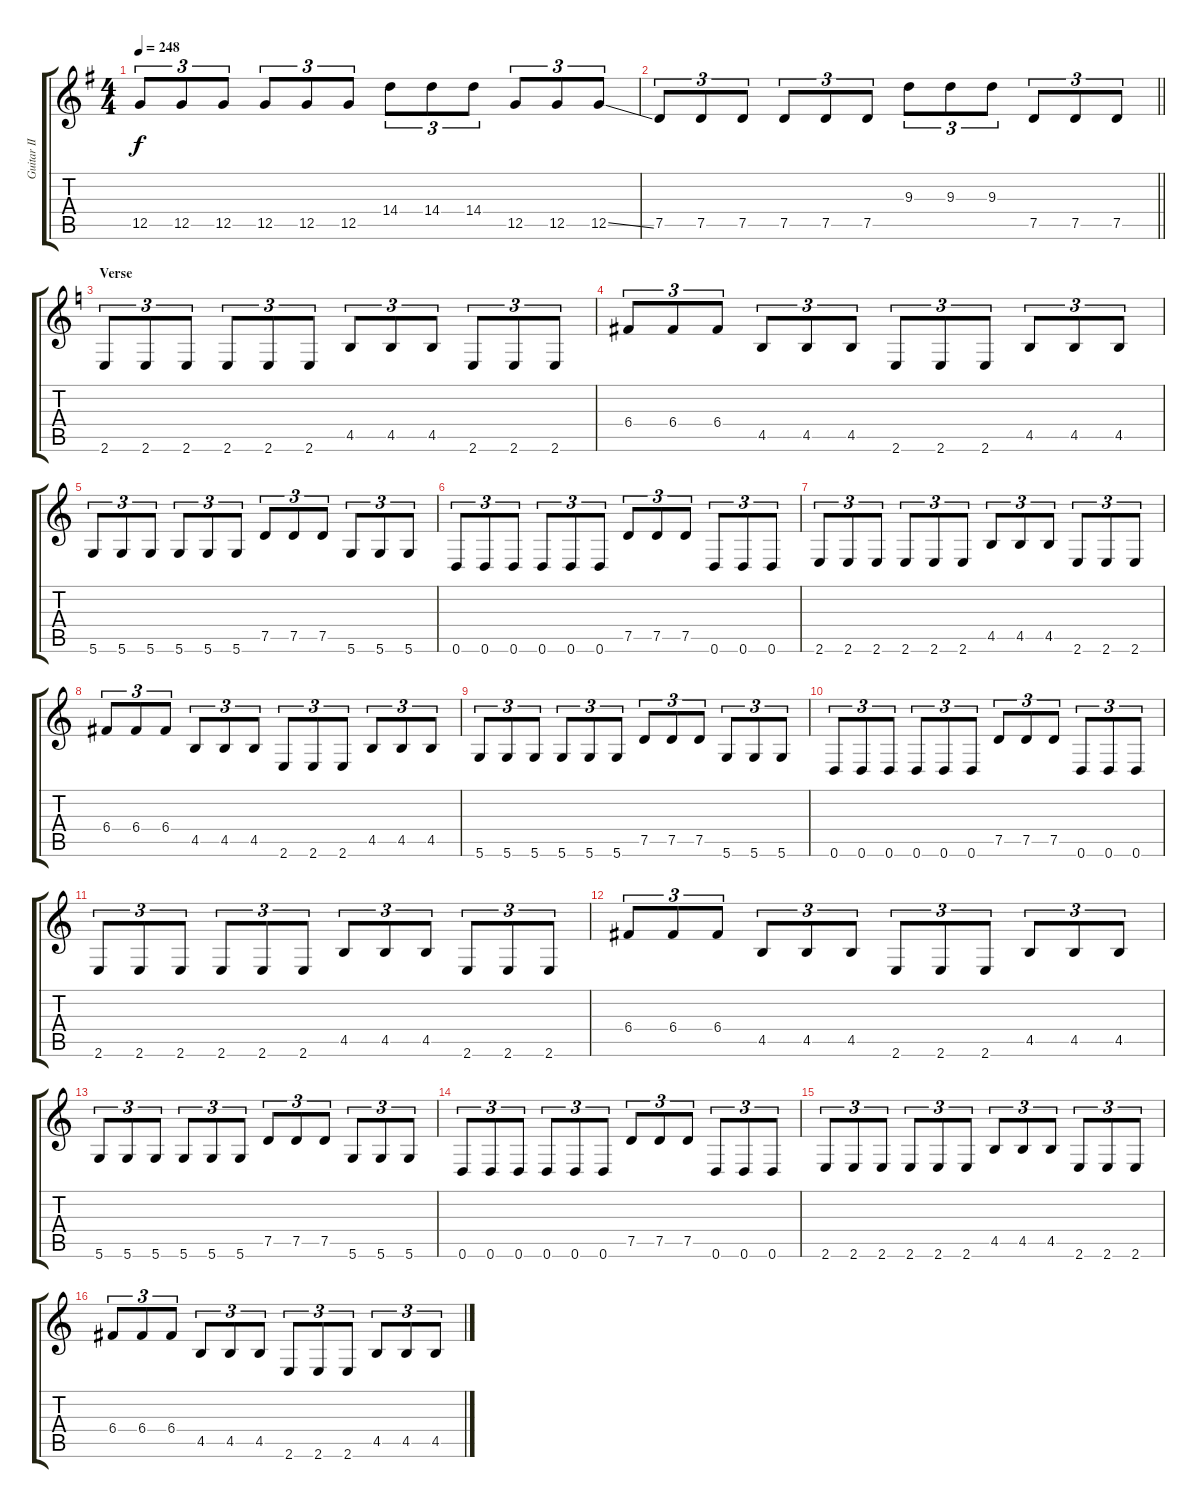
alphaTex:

\track ("Guitar II" "Guitar II") {instrument distortionguitar}
\staff {score tabs}
\tuning (D4 A3 F3 C3 G2 D2) {hide}
\ts (4 4)
\tempo 248
\clef g2
\ks g
12.5.8{tu (3 2) dy f} 12.5.8{tu (3 2)} 12.5.8{tu (3 2)} 12.5.8{tu (3 2)} 12.5.8{tu (3 2)} 12.5.8{tu (3 2)} 14.4.8{tu (3 2)} 14.4.8{tu (3 2)} 14.4.8{tu (3 2)} 12.5.8{tu (3 2)} 12.5.8{tu (3 2)} 12.5{ss}.8{tu (3 2)} |
\barLineRight lightlight
7.5.8{tu (3 2)} 7.5.8{tu (3 2)} 7.5.8{tu (3 2)} 7.5.8{tu (3 2)} 7.5.8{tu (3 2)} 7.5.8{tu (3 2)} 9.3.8{tu (3 2)} 9.3.8{tu (3 2)} 9.3.8{tu (3 2)} 7.5.8{tu (3 2)} 7.5.8{tu (3 2)} 7.5.8{tu (3 2)} |
\section ("" "Verse")
\ks c
2.6.8{tu (3 2)} 2.6.8{tu (3 2)} 2.6.8{tu (3 2)} 2.6.8{tu (3 2)} 2.6.8{tu (3 2)} 2.6.8{tu (3 2)} 4.5.8{tu (3 2)} 4.5.8{tu (3 2)} 4.5.8{tu (3 2)} 2.6.8{tu (3 2)} 2.6.8{tu (3 2)} 2.6.8{tu (3 2)} |
6.4.8{tu (3 2)} 6.4.8{tu (3 2)} 6.4.8{tu (3 2)} 4.5.8{tu (3 2)} 4.5.8{tu (3 2)} 4.5.8{tu (3 2)} 2.6.8{tu (3 2)} 2.6.8{tu (3 2)} 2.6.8{tu (3 2)} 4.5.8{tu (3 2)} 4.5.8{tu (3 2)} 4.5.8{tu (3 2)} |
5.6.8{tu (3 2)} 5.6.8{tu (3 2)} 5.6.8{tu (3 2)} 5.6.8{tu (3 2)} 5.6.8{tu (3 2)} 5.6.8{tu (3 2)} 7.5.8{tu (3 2)} 7.5.8{tu (3 2)} 7.5.8{tu (3 2)} 5.6.8{tu (3 2)} 5.6.8{tu (3 2)} 5.6.8{tu (3 2)} |
0.6.8{tu (3 2)} 0.6.8{tu (3 2)} 0.6.8{tu (3 2)} 0.6.8{tu (3 2)} 0.6.8{tu (3 2)} 0.6.8{tu (3 2)} 7.5.8{tu (3 2)} 7.5.8{tu (3 2)} 7.5.8{tu (3 2)} 0.6.8{tu (3 2)} 0.6.8{tu (3 2)} 0.6.8{tu (3 2)} |
2.6.8{tu (3 2)} 2.6.8{tu (3 2)} 2.6.8{tu (3 2)} 2.6.8{tu (3 2)} 2.6.8{tu (3 2)} 2.6.8{tu (3 2)} 4.5.8{tu (3 2)} 4.5.8{tu (3 2)} 4.5.8{tu (3 2)} 2.6.8{tu (3 2)} 2.6.8{tu (3 2)} 2.6.8{tu (3 2)} |
6.4.8{tu (3 2)} 6.4.8{tu (3 2)} 6.4.8{tu (3 2)} 4.5.8{tu (3 2)} 4.5.8{tu (3 2)} 4.5.8{tu (3 2)} 2.6.8{tu (3 2)} 2.6.8{tu (3 2)} 2.6.8{tu (3 2)} 4.5.8{tu (3 2)} 4.5.8{tu (3 2)} 4.5.8{tu (3 2)} |
5.6.8{tu (3 2)} 5.6.8{tu (3 2)} 5.6.8{tu (3 2)} 5.6.8{tu (3 2)} 5.6.8{tu (3 2)} 5.6.8{tu (3 2)} 7.5.8{tu (3 2)} 7.5.8{tu (3 2)} 7.5.8{tu (3 2)} 5.6.8{tu (3 2)} 5.6.8{tu (3 2)} 5.6.8{tu (3 2)} |
0.6.8{tu (3 2)} 0.6.8{tu (3 2)} 0.6.8{tu (3 2)} 0.6.8{tu (3 2)} 0.6.8{tu (3 2)} 0.6.8{tu (3 2)} 7.5.8{tu (3 2)} 7.5.8{tu (3 2)} 7.5.8{tu (3 2)} 0.6.8{tu (3 2)} 0.6.8{tu (3 2)} 0.6.8{tu (3 2)} |
2.6.8{tu (3 2)} 2.6.8{tu (3 2)} 2.6.8{tu (3 2)} 2.6.8{tu (3 2)} 2.6.8{tu (3 2)} 2.6.8{tu (3 2)} 4.5.8{tu (3 2)} 4.5.8{tu (3 2)} 4.5.8{tu (3 2)} 2.6.8{tu (3 2)} 2.6.8{tu (3 2)} 2.6.8{tu (3 2)} |
6.4.8{tu (3 2)} 6.4.8{tu (3 2)} 6.4.8{tu (3 2)} 4.5.8{tu (3 2)} 4.5.8{tu (3 2)} 4.5.8{tu (3 2)} 2.6.8{tu (3 2)} 2.6.8{tu (3 2)} 2.6.8{tu (3 2)} 4.5.8{tu (3 2)} 4.5.8{tu (3 2)} 4.5.8{tu (3 2)} |
5.6.8{tu (3 2)} 5.6.8{tu (3 2)} 5.6.8{tu (3 2)} 5.6.8{tu (3 2)} 5.6.8{tu (3 2)} 5.6.8{tu (3 2)} 7.5.8{tu (3 2)} 7.5.8{tu (3 2)} 7.5.8{tu (3 2)} 5.6.8{tu (3 2)} 5.6.8{tu (3 2)} 5.6.8{tu (3 2)} |
0.6.8{tu (3 2)} 0.6.8{tu (3 2)} 0.6.8{tu (3 2)} 0.6.8{tu (3 2)} 0.6.8{tu (3 2)} 0.6.8{tu (3 2)} 7.5.8{tu (3 2)} 7.5.8{tu (3 2)} 7.5.8{tu (3 2)} 0.6.8{tu (3 2)} 0.6.8{tu (3 2)} 0.6.8{tu (3 2)} |
2.6.8{tu (3 2)} 2.6.8{tu (3 2)} 2.6.8{tu (3 2)} 2.6.8{tu (3 2)} 2.6.8{tu (3 2)} 2.6.8{tu (3 2)} 4.5.8{tu (3 2)} 4.5.8{tu (3 2)} 4.5.8{tu (3 2)} 2.6.8{tu (3 2)} 2.6.8{tu (3 2)} 2.6.8{tu (3 2)} |
6.4.8{tu (3 2)} 6.4.8{tu (3 2)} 6.4.8{tu (3 2)} 4.5.8{tu (3 2)} 4.5.8{tu (3 2)} 4.5.8{tu (3 2)} 2.6.8{tu (3 2)} 2.6.8{tu (3 2)} 2.6.8{tu (3 2)} 4.5.8{tu (3 2)} 4.5.8{tu (3 2)} 4.5.8{tu (3 2)}
